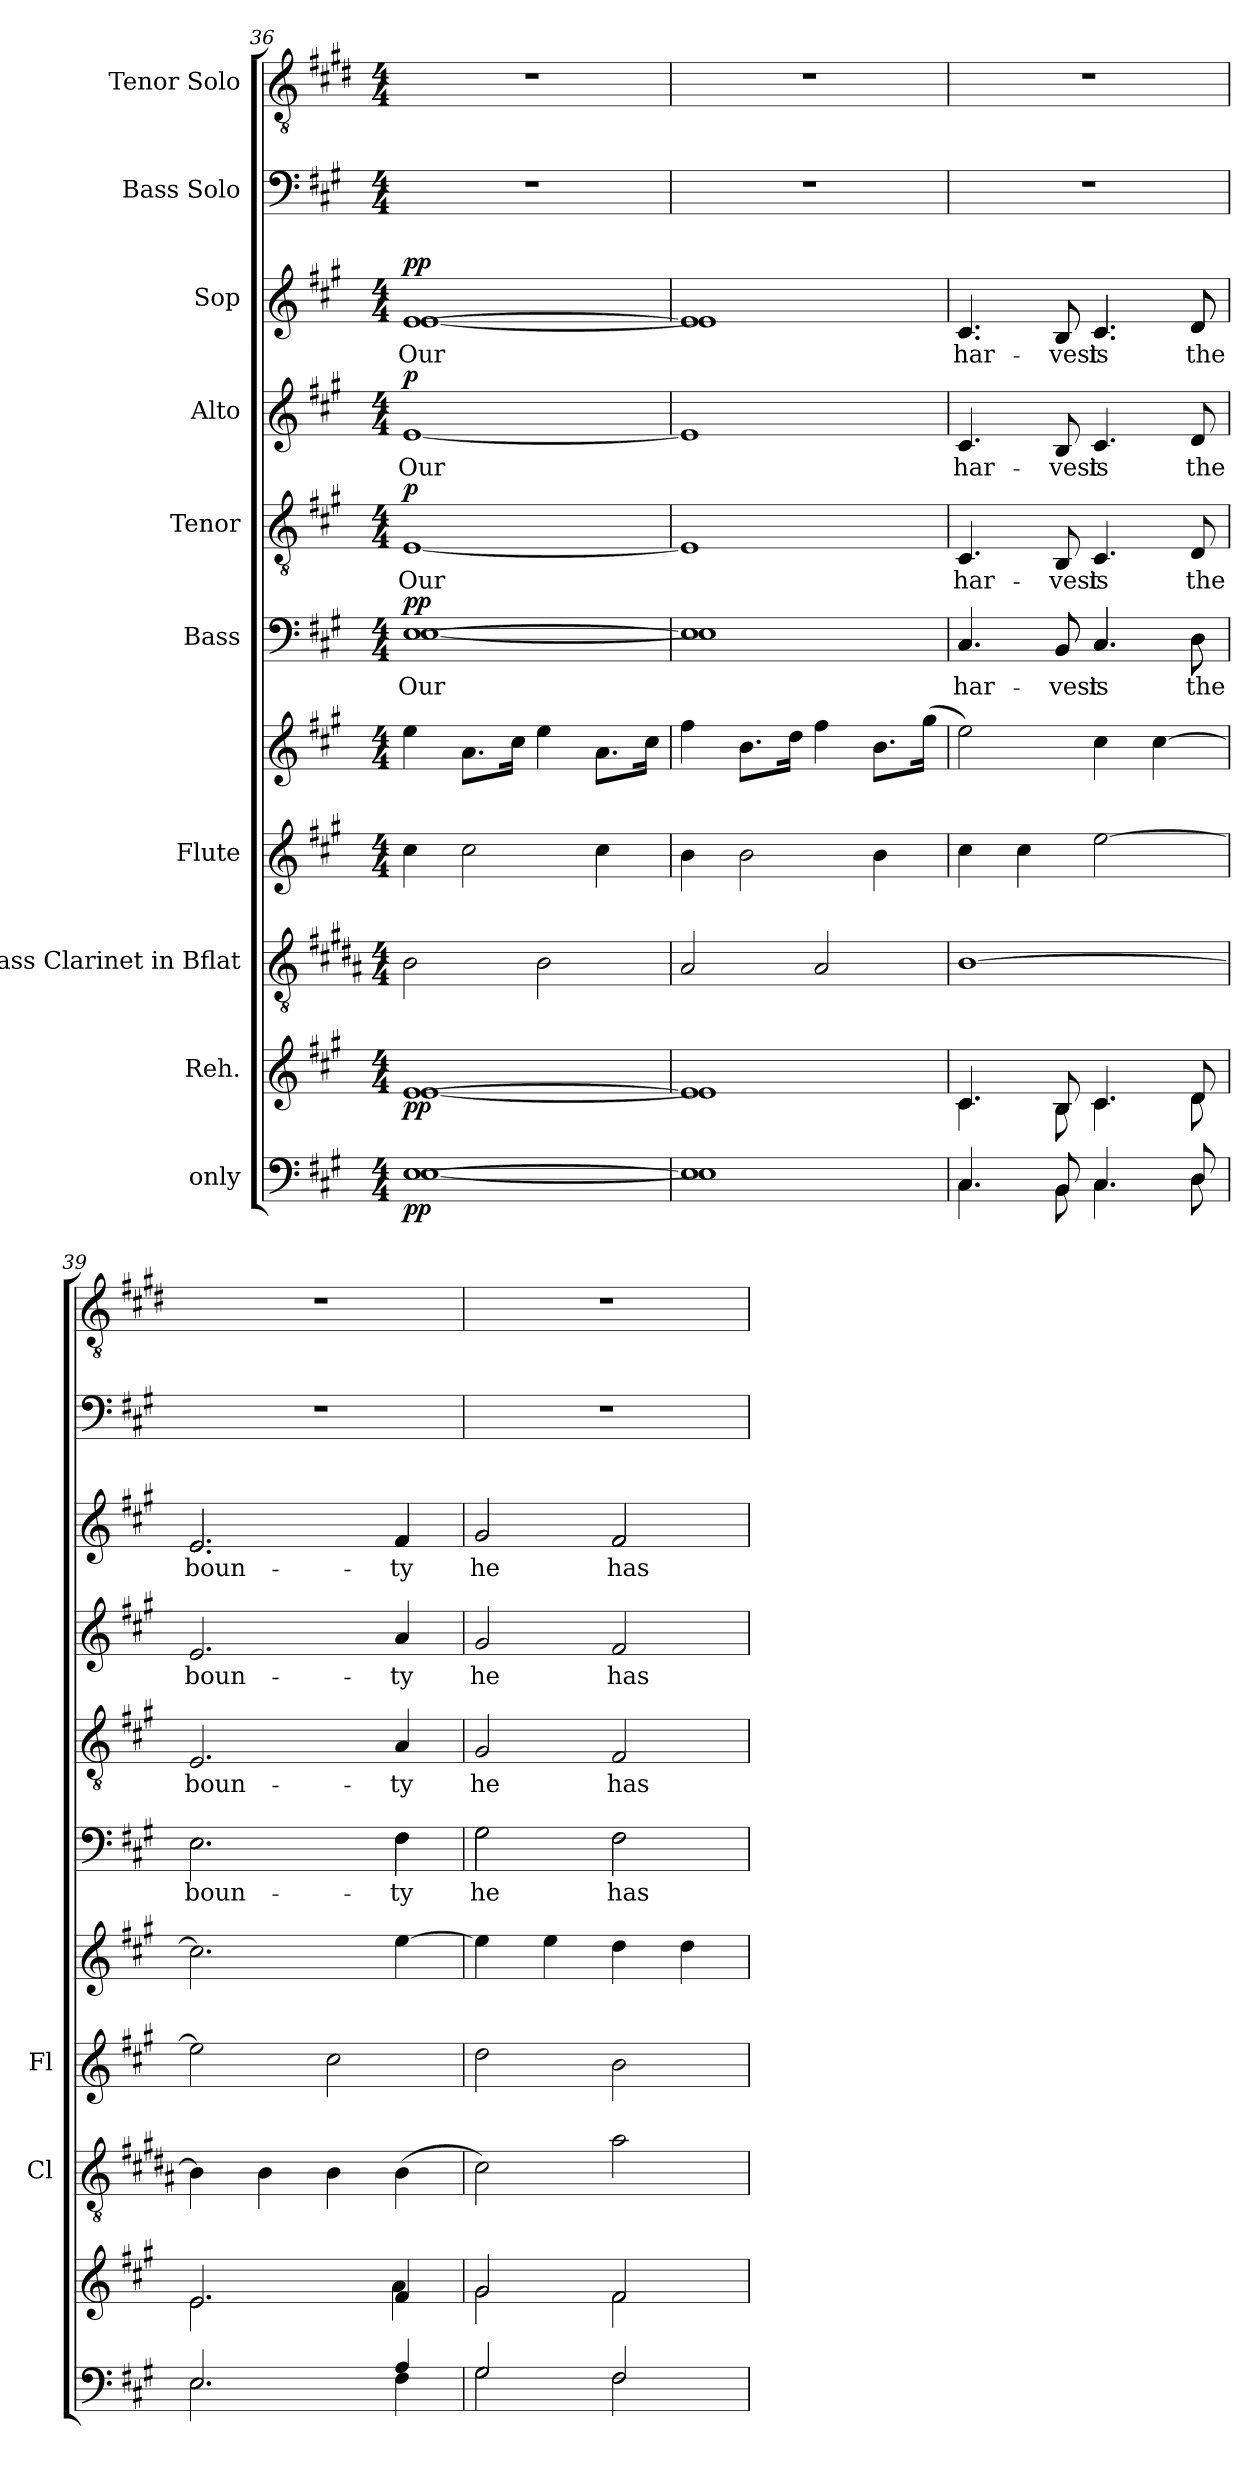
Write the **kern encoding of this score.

**kern	**dynam	**kern	**dynam	**kern	**kern	**kern	**kern	**text	**dynam	**kern	**text	**dynam	**kern	**text	**dynam	**kern	**text	**dynam	**kern	**kern
*part10	*part10	*part9	*part9	*part8	*part7	*part7	*part6	*part6	*part6	*part5	*part5	*part5	*part4	*part4	*part4	*part3	*part3	*part3	*part2	*part1
*staff11	*staff11	*staff10	*staff10	*staff9	*staff8	*staff7	*staff6	*staff6	*staff6	*staff5	*staff5	*staff5	*staff4	*staff4	*staff4	*staff3	*staff3	*staff3	*staff2	*staff1
*I"only	*	*I"Reh.	*	*I"Bass Clarinet in Bflat	*I"Flute	*	*I"Bass	*	*	*I"Tenor	*	*	*I"Alto	*	*	*I"Sop	*	*	*I"Bass Solo	*I"Tenor Solo
*	*	*	*	*I'Cl	*I'Fl	*	*	*	*	*	*	*	*	*	*	*	*	*	*	*
*clefF4	*	*clefG2	*	*clefGv2	*clefG2	*clefG2	*clefF4	*	*	*clefGv2	*	*	*clefG2	*	*	*clefG2	*	*	*clefF4	*clefGv2
*	*	*	*	*ITrd1c2	*	*	*	*	*	*	*	*	*	*	*	*	*	*	*	*ITrd4c7
*k[f#c#g#]	*	*k[f#c#g#]	*	*k[f#c#g#]	*k[f#c#g#]	*k[f#c#g#]	*k[f#c#g#]	*	*	*k[f#c#g#]	*	*	*k[f#c#g#]	*	*	*k[f#c#g#]	*	*	*k[f#c#g#]	*k[f#c#g#]
*A:	*	*A:	*	*A:	*A:	*A:	*A:	*	*	*A:	*	*	*A:	*	*	*A:	*	*	*A:	*A:
*M4/4	*	*M4/4	*	*M4/4	*M4/4	*M4/4	*M4/4	*	*	*M4/4	*	*	*M4/4	*	*	*M4/4	*	*	*M4/4	*M4/4
=36	=36	=36	=36	=36	=36	=36	=36	=36	=36	=36	=36	=36	=36	=36	=36	=36	=36	=36	=36	=36
*^	*	*^	*	*	*	*	*	*	*	*	*	*	*	*	*	*	*	*	*	*
!	!	!LO:DY:b	!	!	!	!	!	!	!	!LO:LY:b:cj	!	!	!LO:LY:b:cj	!	!	!LO:LY:b:cj	!	!	!LO:LY:b:cj	!	!	!
*	*	*	*	*	*	*	*	*	*^	*	*	*	*	*	*	*	*	*^	*	*	*	*
!	!	!LO:DY:n=1:b	!	!	!LO:DY:b	!	!	!	!	!	!	!	!	!	!	!	!	!	!	!	!	!	!	!
!	!	!	!	!	!LO:DY:n=1:b	!	!	!	!	!	!	!LO:DY:b	!	!	!	!	!	!	!	!	!	!	!	!
!	!	!	!	!	!	!	!	!	!	!	!	!LO:DY:n=1:b	!	!	!LO:DY:b	!	!	!LO:DY:b	!	!	!	!LO:DY:b	!	!
!	!	!	!	!	!	!	!	!	!	!	!	!	!	!	!	!	!	!	!	!	!	!LO:DY:n=1:b	!	!
[<1E	[>1E	p p	[<1e	[>1e	p p	2A\	4cc#\	4ee\	[>1E	[>1E	Our	p p	[<1E	Our	p	[<1e	Our	p	[<1e	[<1e	Our	p p	1r	1r
.	.	.	.	.	.	.	2cc#\	8.a\L	.	.	.	.	.	.	.	.	.	.	.	.	.	.	.	.
.	.	.	.	.	.	.	.	16cc#\J	.	.	.	.	.	.	.	.	.	.	.	.	.	.	.	.
.	.	.	.	.	.	2A\	.	4ee\	.	.	.	.	.	.	.	.	.	.	.	.	.	.	.	.
.	.	.	.	.	.	.	4cc#\	8.a\L	.	.	.	.	.	.	.	.	.	.	.	.	.	.	.	.
.	.	.	.	.	.	.	.	16cc#\J	.	.	.	.	.	.	.	.	.	.	.	.	.	.	.	.
=37	=37	=37	=37	=37	=37	=37	=37	=37	=37	=37	=37	=37	=37	=37	=37	=37	=37	=37	=37	=37	=37	=37	=37	=37
1E]	1E]	.	1e]	1e]	.	2G#/	4b\	4ff#\	1E]	1E]	.	.	1E]	.	.	1e]	.	.	1e]	1e]	.	.	1r	1r
.	.	.	.	.	.	.	2b\	8.b\L	.	.	.	.	.	.	.	.	.	.	.	.	.	.	.	.
.	.	.	.	.	.	.	.	16dd\J	.	.	.	.	.	.	.	.	.	.	.	.	.	.	.	.
.	.	.	.	.	.	2G#/	.	4ff#\	.	.	.	.	.	.	.	.	.	.	.	.	.	.	.	.
.	.	.	.	.	.	.	4b\	8.b\L	.	.	.	.	.	.	.	.	.	.	.	.	.	.	.	.
.	.	.	.	.	.	.	.	(>16gg#\J	.	.	.	.	.	.	.	.	.	.	.	.	.	.	.	.
=38	=38	=38	=38	=38	=38	=38	=38	=38	=38	=38	=38	=38	=38	=38	=38	=38	=38	=38	=38	=38	=38	=38	=38	=38
!	!	!	!	!	!	!	!	!	!	!	!LO:LY:b:cj	!	!	!LO:LY:b:cj	!	!	!LO:LY:b:cj	!	!	!	!LO:LY:b:cj	!	!	!
4.C#/	4.C#\	.	4.c#/	4.c#\	.	[>1A	4cc#\	2ee\)	4.C#/	4.C#/	har-	.	4.C#/	har-	.	4.c#/	har-	.	4.c#/	4.c#/	har-	.	1r	1r
.	.	.	.	.	.	.	4cc#\	.	.	.	.	.	.	.	.	.	.	.	.	.	.	.	.	.
!	!	!	!	!	!	!	!	!	!	!	!LO:LY:b:cj	!	!	!LO:LY:b:cj	!	!	!LO:LY:b:cj	!	!	!	!LO:LY:b:cj	!	!	!
8BB/	8BB\	.	8B/	8B\	.	.	.	.	8BB/	8BB/	-vest	.	8BB/	-vest	.	8B/	-vest	.	8B/	8B/	-vest	.	.	.
!	!	!	!	!	!	!	!	!	!	!	!LO:LY:b:cj	!	!	!LO:LY:b:cj	!	!	!LO:LY:b:cj	!	!	!	!LO:LY:b:cj	!	!	!
4.C#/	4.C#\	.	4.c#/	4.c#\	.	.	[>2ee\	4cc#\	4.C#/	4.C#/	is	.	4.C#/	is	.	4.c#/	is	.	4.c#/	4.c#/	is	.	.	.
.	.	.	.	.	.	.	.	[>4cc#\	.	.	.	.	.	.	.	.	.	.	.	.	.	.	.	.
!	!	!	!	!	!	!	!	!	!	!	!LO:LY:b:cj	!	!	!LO:LY:b:cj	!	!	!LO:LY:b:cj	!	!	!	!LO:LY:b:cj	!	!	!
8D/	8D\	.	8d/	8d\	.	.	.	.	8D\	8D\	the	.	8D/	the	.	8d/	the	.	8d/	8d/	the	.	.	.
=39	=39	=39	=39	=39	=39	=39	=39	=39	=39	=39	=39	=39	=39	=39	=39	=39	=39	=39	=39	=39	=39	=39	=39	=39
!	!	!	!	!	!	!	!	!	!	!	!LO:LY:b:cj	!	!	!LO:LY:b:cj	!	!	!LO:LY:b:cj	!	!	!	!LO:LY:b:cj	!	!	!
2.E/	2.E\	.	2.e/	2.e\	.	4A\]	2ee\]	2.cc#\]	2.E\	2.E\	boun-	.	2.E/	boun-	.	2.e/	boun-	.	2.e/	2.e/	boun-	.	1r	1r
.	.	.	.	.	.	4A\	.	.	.	.	.	.	.	.	.	.	.	.	.	.	.	.	.	.
.	.	.	.	.	.	4A\	2cc#\	.	.	.	.	.	.	.	.	.	.	.	.	.	.	.	.	.
!	!	!	!	!	!	!	!	!	!	!	!LO:LY:b:cj	!	!	!LO:LY:b:cj	!	!	!LO:LY:b:cj	!	!	!	!LO:LY:b:cj	!	!	!
4A/	4F#\	.	4f#/	4a\	.	(>4A\	.	[>4ee\	4F#\	4F#\	-ty	.	4A/	-ty	.	4a/	-ty	.	4f#/	4f#/	-ty	.	.	.
=40	=40	=40	=40	=40	=40	=40	=40	=40	=40	=40	=40	=40	=40	=40	=40	=40	=40	=40	=40	=40	=40	=40	=40	=40
!	!	!	!	!	!	!	!	!	!	!	!LO:LY:b:cj	!	!	!LO:LY:b:cj	!	!	!LO:LY:b:cj	!	!	!	!LO:LY:b:cj	!	!	!
2G#/	2G#\	.	2g#/	2g#\	.	2B\)	2dd\	4ee\]	2G#\	2G#\	he	.	2G#/	he	.	2g#/	he	.	2g#/	2g#/	he	.	1r	1r
.	.	.	.	.	.	.	.	4ee\	.	.	.	.	.	.	.	.	.	.	.	.	.	.	.	.
!	!	!	!	!	!	!	!	!	!	!	!LO:LY:b:cj	!	!	!LO:LY:b:cj	!	!	!LO:LY:b:cj	!	!	!	!LO:LY:b:cj	!	!	!
2F#/	2F#\	.	2f#/	2f#\	.	2g#\	2b\	4dd\	2F#\	2F#\	has	.	2F#/	has	.	2f#/	has	.	2f#/	2f#/	has	.	.	.
.	.	.	.	.	.	.	.	4dd\	.	.	.	.	.	.	.	.	.	.	.	.	.	.	.	.
*v	*v	*	*	*	*	*	*	*	*v	*v	*	*	*	*	*	*	*	*	*v	*v	*	*	*	*
*	*	*v	*v	*	*	*	*	*	*	*	*	*	*	*	*	*	*	*	*	*	*
=	=	=	=	=	=	=	=	=	=	=	=	=	=	=	=	=	=	=	=	=
*-	*-	*-	*-	*-	*-	*-	*-	*-	*-	*-	*-	*-	*-	*-	*-	*-	*-	*-	*-	*-
